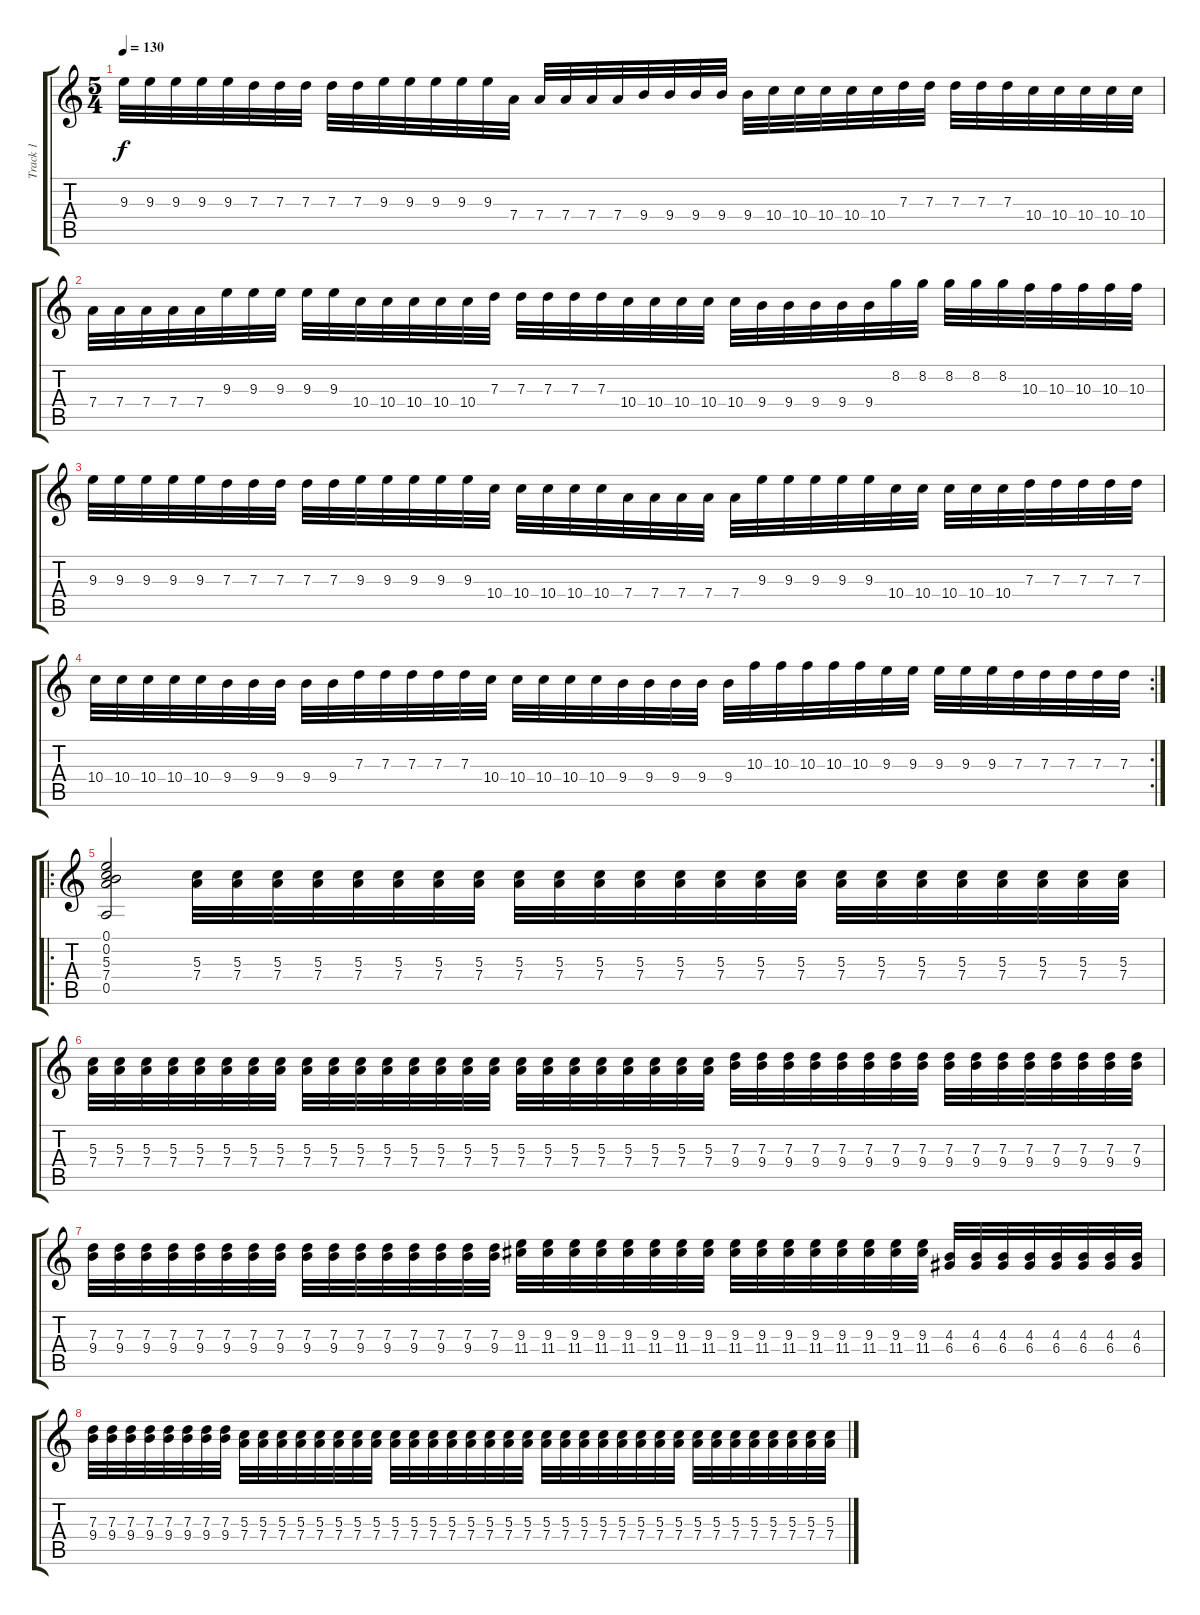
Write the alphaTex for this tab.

\track ("Track 1" "Track 1") {instrument distortionguitar}
\staff {score tabs}
\tuning (E4 B3 G3 D3 A2 E2) {hide}
\ts (5 4)
\tempo 130
\clef g2
\ks c
9.3.32{dy f} 9.3.32 9.3.32 9.3.32 9.3.32 7.3.32 7.3.32 7.3.32 7.3.32 7.3.32 9.3.32 9.3.32 9.3.32 9.3.32 9.3.32 7.4.32 7.4.32 7.4.32 7.4.32 7.4.32 9.4.32 9.4.32 9.4.32 9.4.32 9.4.32 10.4.32 10.4.32 10.4.32 10.4.32 10.4.32 7.3.32 7.3.32 7.3.32 7.3.32 7.3.32 10.4.32 10.4.32 10.4.32 10.4.32 10.4.32 |
7.4.32 7.4.32 7.4.32 7.4.32 7.4.32 9.3.32 9.3.32 9.3.32 9.3.32 9.3.32 10.4.32 10.4.32 10.4.32 10.4.32 10.4.32 7.3.32 7.3.32 7.3.32 7.3.32 7.3.32 10.4.32 10.4.32 10.4.32 10.4.32 10.4.32 9.4.32 9.4.32 9.4.32 9.4.32 9.4.32 8.2.32 8.2.32 8.2.32 8.2.32 8.2.32 10.3.32 10.3.32 10.3.32 10.3.32 10.3.32 |
9.3.32 9.3.32 9.3.32 9.3.32 9.3.32 7.3.32 7.3.32 7.3.32 7.3.32 7.3.32 9.3.32 9.3.32 9.3.32 9.3.32 9.3.32 10.4.32 10.4.32 10.4.32 10.4.32 10.4.32 7.4.32 7.4.32 7.4.32 7.4.32 7.4.32 9.3.32 9.3.32 9.3.32 9.3.32 9.3.32 10.4.32 10.4.32 10.4.32 10.4.32 10.4.32 7.3.32 7.3.32 7.3.32 7.3.32 7.3.32 |
\rc 2
10.4.32 10.4.32 10.4.32 10.4.32 10.4.32 9.4.32 9.4.32 9.4.32 9.4.32 9.4.32 7.3.32 7.3.32 7.3.32 7.3.32 7.3.32 10.4.32 10.4.32 10.4.32 10.4.32 10.4.32 9.4.32 9.4.32 9.4.32 9.4.32 9.4.32 10.3.32 10.3.32 10.3.32 10.3.32 10.3.32 9.3.32 9.3.32 9.3.32 9.3.32 9.3.32 7.3.32 7.3.32 7.3.32 7.3.32 7.3.32 |
\ro
(0.1 0.2 5.3 7.4 0.5).2 (5.3 7.4).32 (5.3 7.4).32 (5.3 7.4).32 (5.3 7.4).32 (5.3 7.4).32 (5.3 7.4).32 (5.3 7.4).32 (5.3 7.4).32 (5.3 7.4).32 (5.3 7.4).32 (5.3 7.4).32 (5.3 7.4).32 (5.3 7.4).32 (5.3 7.4).32 (5.3 7.4).32 (5.3 7.4).32 (5.3 7.4).32 (5.3 7.4).32 (5.3 7.4).32 (5.3 7.4).32 (5.3 7.4).32 (5.3 7.4).32 (5.3 7.4).32 (5.3 7.4).32 |
(5.3 7.4).32 (5.3 7.4).32 (5.3 7.4).32 (5.3 7.4).32 (5.3 7.4).32 (5.3 7.4).32 (5.3 7.4).32 (5.3 7.4).32 (5.3 7.4).32 (5.3 7.4).32 (5.3 7.4).32 (5.3 7.4).32 (5.3 7.4).32 (5.3 7.4).32 (5.3 7.4).32 (5.3 7.4).32 (5.3 7.4).32 (5.3 7.4).32 (5.3 7.4).32 (5.3 7.4).32 (5.3 7.4).32 (5.3 7.4).32 (5.3 7.4).32 (5.3 7.4).32 (7.3 9.4).32 (7.3 9.4).32 (7.3 9.4).32 (7.3 9.4).32 (7.3 9.4).32 (7.3 9.4).32 (7.3 9.4).32 (7.3 9.4).32 (7.3 9.4).32 (7.3 9.4).32 (7.3 9.4).32 (7.3 9.4).32 (7.3 9.4).32 (7.3 9.4).32 (7.3 9.4).32 (7.3 9.4).32 |
(7.3 9.4).32 (7.3 9.4).32 (7.3 9.4).32 (7.3 9.4).32 (7.3 9.4).32 (7.3 9.4).32 (7.3 9.4).32 (7.3 9.4).32 (7.3 9.4).32 (7.3 9.4).32 (7.3 9.4).32 (7.3 9.4).32 (7.3 9.4).32 (7.3 9.4).32 (7.3 9.4).32 (7.3 9.4).32 (9.3 11.4).32 (9.3 11.4).32 (9.3 11.4).32 (9.3 11.4).32 (9.3 11.4).32 (9.3 11.4).32 (9.3 11.4).32 (9.3 11.4).32 (9.3 11.4).32 (9.3 11.4).32 (9.3 11.4).32 (9.3 11.4).32 (9.3 11.4).32 (9.3 11.4).32 (9.3 11.4).32 (9.3 11.4).32 (4.3 6.4).32 (4.3 6.4).32 (4.3 6.4).32 (4.3 6.4).32 (4.3 6.4).32 (4.3 6.4).32 (4.3 6.4).32 (4.3 6.4).32 |
(7.3 9.4).32 (7.3 9.4).32 (7.3 9.4).32 (7.3 9.4).32 (7.3 9.4).32 (7.3 9.4).32 (7.3 9.4).32 (7.3 9.4).32 (5.3 7.4).32 (5.3 7.4).32 (5.3 7.4).32 (5.3 7.4).32 (5.3 7.4).32 (5.3 7.4).32 (5.3 7.4).32 (5.3 7.4).32 (5.3 7.4).32 (5.3 7.4).32 (5.3 7.4).32 (5.3 7.4).32 (5.3 7.4).32 (5.3 7.4).32 (5.3 7.4).32 (5.3 7.4).32 (5.3 7.4).32 (5.3 7.4).32 (5.3 7.4).32 (5.3 7.4).32 (5.3 7.4).32 (5.3 7.4).32 (5.3 7.4).32 (5.3 7.4).32 (5.3 7.4).32 (5.3 7.4).32 (5.3 7.4).32 (5.3 7.4).32 (5.3 7.4).32 (5.3 7.4).32 (5.3 7.4).32 (5.3 7.4).32
